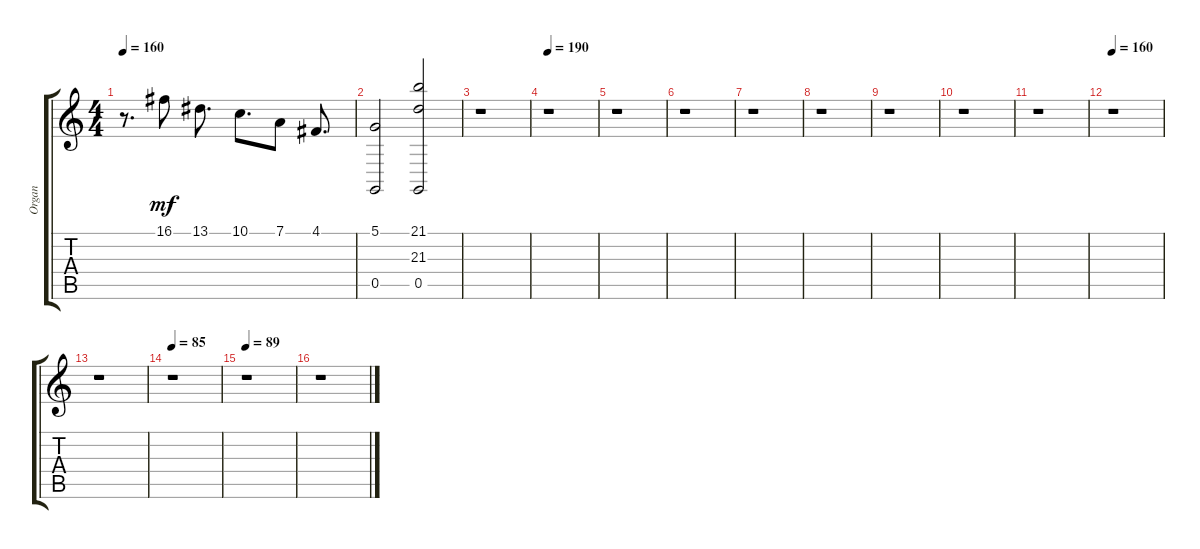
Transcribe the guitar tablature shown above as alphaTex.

\track ("Organ" "Organ") {instrument rockorgan}
\staff {score tabs}
\tuning (D4 A3 F3 C3 G2 C2) {hide}
\ts (4 4)
\tempo 160
\clef g2
\ks aminor
r.8{d dy mf} 16.1.8 13.1.8{d} 10.1.8{d} 7.1.8 4.1.8{d} |
(5.1 0.5).2 (21.1 21.3 0.5).2 |
r.1 |
\tempo 190
r.1 |
r.1 |
r.1 |
r.1 |
r.1 |
r.1 |
r.1 |
r.1 |
\tempo 160
r.1 |
r.1 |
\tempo 85
r.1 |
\tempo 89
r.1 |
r.1
